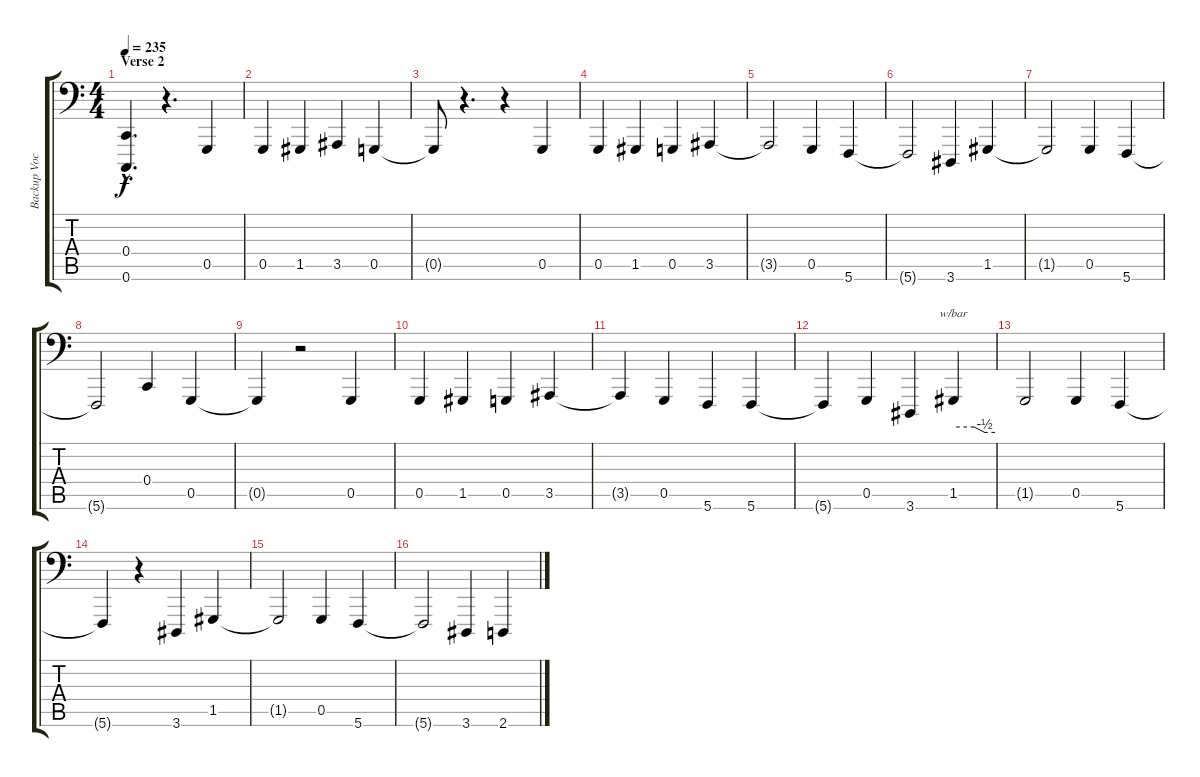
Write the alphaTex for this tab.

\track ("Backup Vocals (Matt/Paul)" "Backup Voc") {instrument lead2sawtooth}
\staff {score tabs}
\tuning (D3 A2 F2 C2 G1 C1) {hide}
\ts (4 4)
\section ("" "Verse 2")
\tempo 235
\clef f4
\ks c
(0.4{hac} 0.6{hac}).4{d dy f} r.4{d} 0.5.4 |
0.5.4 1.5.4 3.5.4 0.5.4 |
0.5{t}.8 r.4{d} r.4 0.5.4 |
0.5.4 1.5.4 0.5.4 3.5.4 |
3.5{t}.2 0.5.4 5.6.4 |
5.6{t}.2 3.6.4 1.5.4 |
1.5{t}.2 0.5.4 5.6.4 |
5.6{t}.2 0.4.4 0.5.4 |
0.5{t}.4 r.2 0.5.4 |
0.5.4 1.5.4 0.5.4 3.5.4 |
3.5{t}.4 0.5.4 5.6.4 5.6.4 |
5.6{t}.4 0.5.4 3.6.4 1.5.4{tbe (custom default 0 0 30 0 45 -2 60 -2)} |
1.5{t}.2 0.5.4 5.6.4 |
5.6{t}.4 r.4 3.6.4 1.5.4 |
1.5{t}.2 0.5.4 5.6.4 |
5.6{t}.2 3.6.4 2.6.4
